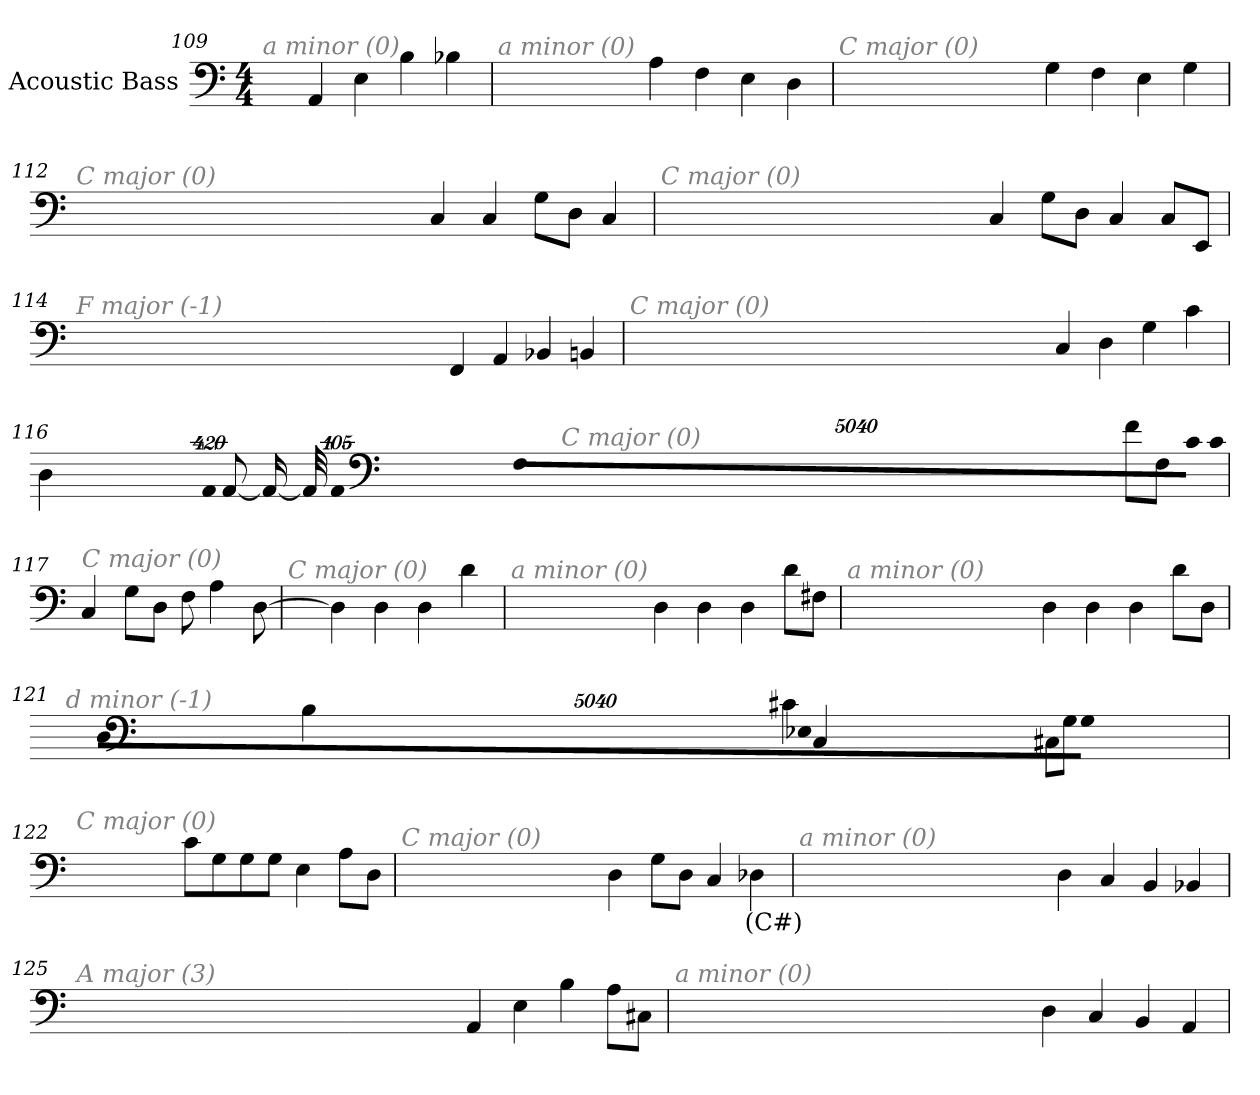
**kern	**text
*part1	*part1
*staff1	*staff1
*I"Acoustic Bass	*
*clefF4	*
*ITrd7c12	*
*k[]	*
*C:	*
*M4/4	*
=109	=109
!LO:TX:i:color=#808080:t=a minor (0)	!
4AAA	.
4EE	.
4BB	.
4BB-X	.
=110	=110
!LO:TX:i:color=#808080:t=a minor (0)	!
4AA	.
4FF	.
4EE	.
4DD	.
=111	=111
!LO:TX:i:color=#808080:t=C major (0)	!
4GG	.
4FF	.
4EE	.
4GG	.
=112	=112
!LO:TX:i:color=#808080:t=C major (0)	!
4CC	.
4CC	.
8GGL	.
8DDJ	.
4CC	.
=113	=113
!LO:TX:i:color=#808080:t=C major (0)	!
4CC	.
8GGL	.
8DDJ	.
4CC	.
8CCL	.
8EEEJ	.
=114	=114
!LO:TX:i:color=#808080:t=F major (-1)	!
4FFF	.
4AAA	.
4BBB-X	.
4BBBn	.
=115	=115
!LO:TX:i:color=#808080:t=C major (0)	!
4CC	.
4DD	.
4GG	.
4C	.
=116	=116
!LO:TX:i:color=#808080:t=C major (0)	!
8FL	.
8FFJ	.
!LO:N:vis=8	!
40320%3347CL	.
!LO:N:vis=8	!
40320%3347C	.
!LO:N:vis=8	!
40320%3347FFJ	.
!LO:N:vis=1024	!
[13440%13AAA	.
8AAA_	.
16AAA_	.
32AAA_	.
!LO:N:vis=1024%31	!
13440%407AAA]	.
4DD	.
=117	=117
!LO:TX:i:color=#808080:t=C major (0)	!
4CC	.
8GGL	.
8DDJ	.
8FF	.
4AA	.
[8DD	.
=118	=118
!LO:TX:i:color=#808080:t=C major (0)	!
4DD]	.
4DD	.
4DD	.
4D	.
=119	=119
!LO:TX:i:color=#808080:t=a minor (0)	!
4DD	.
4DD	.
4DD	.
8DL	.
8FF#XJ	.
=120	=120
!LO:TX:i:color=#808080:t=a minor (0)	!
4DD	.
4DD	.
4DD	.
8DL	.
8DDJ	.
=121	=121
!LO:TX:i:color=#808080:t=d minor (-1)	!
8CC#XL	.
8GGJ	.
!LO:N:vis=8	!
40320%3347GGL	.
!LO:N:vis=8	!
40320%3347EE-X	.
!LO:N:vis=8	!
40320%3347DDJ	.
4CC#	.
8C#XL	.
8BBJ	.
=122	=122
!LO:TX:i:color=#808080:t=C major (0)	!
8CL	.
8GG	.
8GG	.
8GGJ	.
4EE	.
8AAL	.
8DDJ	.
=123	=123
!LO:TX:i:color=#808080:t=C major (0)	!
4DD	.
8GGL	.
8DDJ	.
4CC	.
4DD-Xi	(C#)
=124	=124
!LO:TX:i:color=#808080:t=a minor (0)	!
4DD	.
4CC	.
4BBB	.
4BBB-X	.
=125	=125
!LO:TX:i:color=#808080:t=A major (3)	!
4AAA	.
4EE	.
4BB	.
8AAL	.
8CC#XJ	.
=126	=126
!LO:TX:i:color=#808080:t=a minor (0)	!
4DD	.
4CC	.
4BBB	.
4AAA	.
=	=
*-	*-
